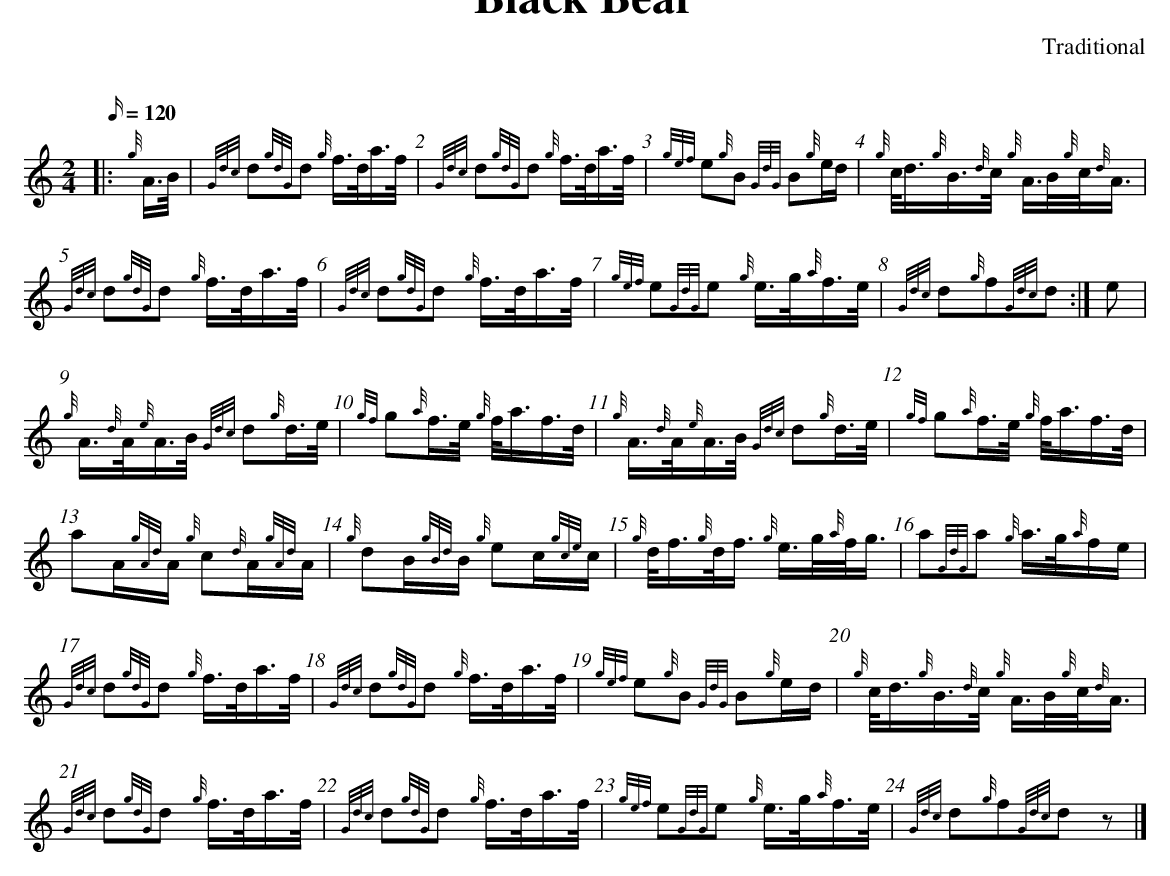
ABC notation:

X:1
T:Black Bear
C:Traditional
M:2/4
Q:120
K:HP
|:{g}A3/2B/2|{Gdc}d2{gdG}d2 {g}f3/2d/2a3/2f/2| {Gdc}d2{gdG}d2 {g}f3/2d/2a3/2f/2 | {gef}e2{g}B2 {GdG}B2{g}e1d1|
{g}c/2d3/2{g}B3/2{d}c/2 {g}A3/2B/2{g}c/2{d}A3/2|!
{Gdc}d2{gdG}d2 {g}f3/2d/2a3/2f/2|{Gdc}d2{gdG}d2 {g}f3/2d/2a3/2f/2|{gef}e2{GdG}e2 {g}e3/2g/2{a}f3/2e/2|{Gdc}d2{g}f2{Gdc}d2:|
e2|{g}A3/2{d}A/2{e}A3/2B/2 {Gdc}d2{g}d3/2e/2|{gf}g2{a}f3/2e/2 {g}f/2a3/2f3/2d/2| {g}A3/2{d}A/2{e}A3/2B/2 {Gdc}d2{g}d3/2e/2|{gf}g2{a}f3/2e/2 {g}f/2a3/2f3/2d/2|!
a2A1{gAd}A1 {g}c2{d}A1{gAd}A1 |{g}d2B1{gBd}B1 {g}e2c1{gce}c1| {g}d/2f3/2{g}d/2f3/2 {g}e3/2g/2{a}f/2g3/2|a2{GdG}a2 {g}a3/2g/2{a}f1e1|!
{Gdc}d2{gdG}d2 {g}f3/2d/2a3/2f/2|{Gdc}d2{gdG}d2 {g}f3/2d/2a3/2f/2 | {gef}e2{g}B2 {GdG}B2{g}e1d1|{g}c/2d3/2{g}B3/2{d}c/2 {g}A3/2B/2{g}c/2{d}A3/2|!
{Gdc}d2{gdG}d2 {g}f3/2d/2a3/2f/2|{Gdc}d2{gdG}d2 {g}f3/2d/2a3/2f/2|{gef}e2{GdG}e2 {g}e3/2g/2{a}f3/2e/2|{Gdc}d2{g}f2{Gdc}d2z2|]
